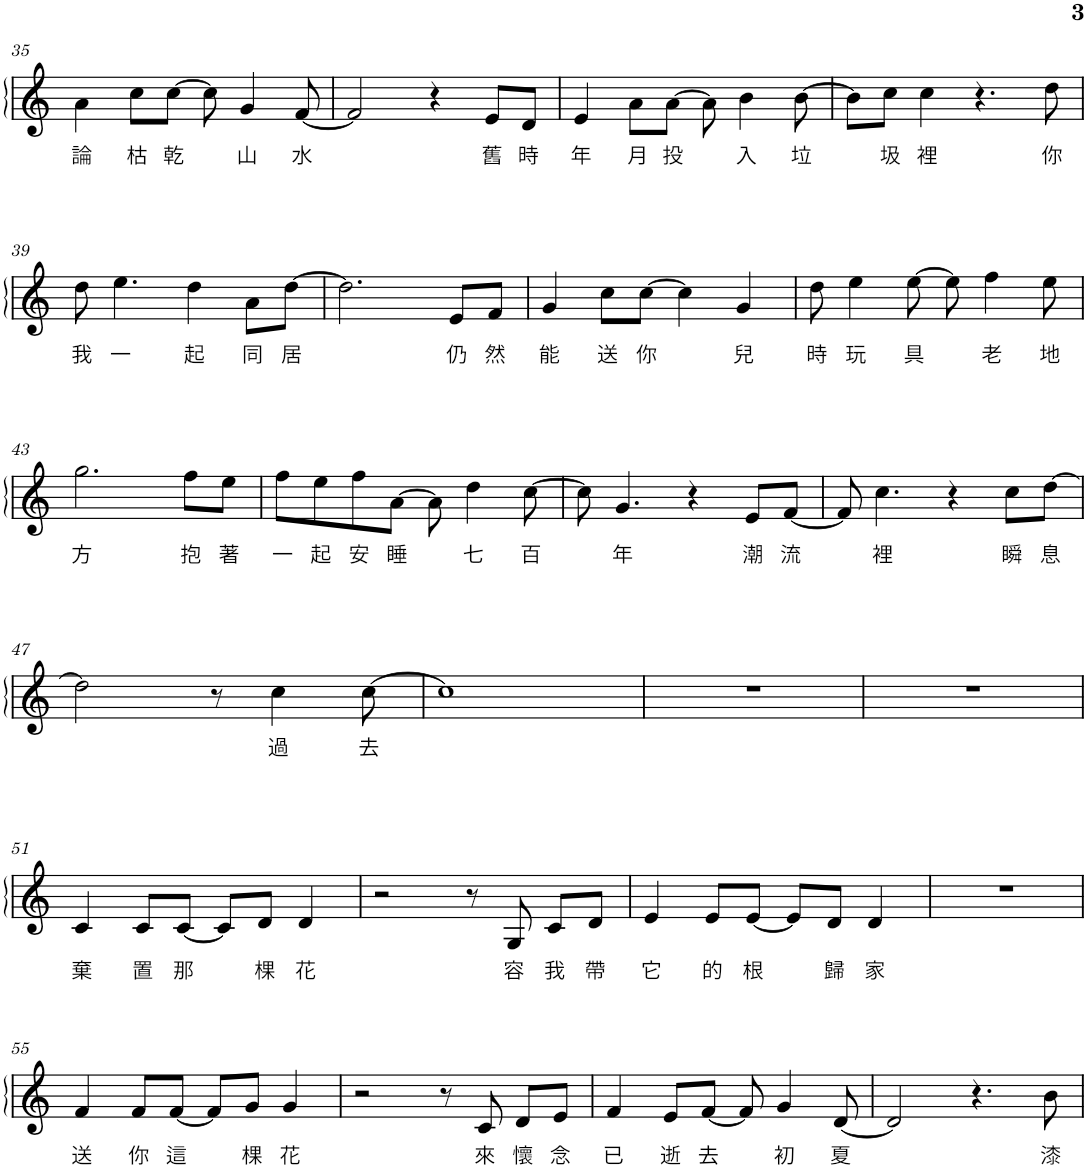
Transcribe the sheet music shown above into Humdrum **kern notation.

**kern	**text
*part1	*part1
*staff1	*staff1
*I"Piano	*
*I'Pno	*
!!LO:PB:g=z
*clefG2	*
*k[]	*
*M4/4	*
*met(c)	*
=35	=35
!	!LO:LY:b
4a\	論
!	!LO:LY:b
8cc\L	枯
!	!LO:LY:b
[>8cc\J	乾
8cc\]	.
!	!LO:LY:b
4g/	山
!	!LO:LY:b
[<8f/	水
=36	=36
2f/]	.
4r	.
!	!LO:LY:b
8e/L	舊
!	!LO:LY:b
8d/J	時
=37	=37
!	!LO:LY:b
4e/	年
!	!LO:LY:b
8a\L	月
!	!LO:LY:b
[>8a\J	投
8a\]	.
!	!LO:LY:b
4b\	入
!	!LO:LY:b
[>8b\	垃
=38	=38
8b\L]	.
!	!LO:LY:b
8cc\J	圾
!	!LO:LY:b
4cc\	裡
4.r	.
!	!LO:LY:b
8dd\	你
!!LO:LB:g=z
=39	=39
!	!LO:LY:b
8dd\	我
!	!LO:LY:b
4.ee\	一
!	!LO:LY:b
4dd\	起
!	!LO:LY:b
8a\L	同
!	!LO:LY:b
[>8dd\J	居
=40	=40
2.dd\]	.
!	!LO:LY:b
8e/L	仍
!	!LO:LY:b
8f/J	然
=41	=41
!	!LO:LY:b
4g/	能
!	!LO:LY:b
8cc\L	送
!	!LO:LY:b
[>8cc\J	你
4cc\]	.
!	!LO:LY:b
4g/	兒
=42	=42
!	!LO:LY:b
8dd\	時
!	!LO:LY:b
4ee\	玩
!	!LO:LY:b
[>8ee\	具
8ee\]	.
!	!LO:LY:b
4ff\	老
!	!LO:LY:b
8ee\	地
!!LO:LB:g=z
=43	=43
!	!LO:LY:b
2.gg\	方
!	!LO:LY:b
8ff\L	抱
!	!LO:LY:b
8ee\J	著
=44	=44
!	!LO:LY:b
8ff\L	一
!	!LO:LY:b
8ee\	起
!	!LO:LY:b
8ff\	安
!	!LO:LY:b
[>8a\J	睡
8a\]	.
!	!LO:LY:b
4dd\	七
!	!LO:LY:b
[>8cc\	百
=45	=45
8cc\]	.
!	!LO:LY:b
4.g/	年
4r	.
!	!LO:LY:b
8e/L	潮
!	!LO:LY:b
[<8f/J	流
=46	=46
8f/]	.
!	!LO:LY:b
4.cc\	裡
4r	.
!	!LO:LY:b
8cc\L	瞬
!	!LO:LY:b
[8dd\J	息
!!LO:LB:g=z
=47	=47
2dd\]	.
8r	.
!	!LO:LY:b
4cc\	過
!	!LO:LY:b
[>8cc\	去
=48	=48
1cc]	.
=49	=49
1r	.
=50	=50
1r	.
!!LO:LB:g=z
=51	=51
!	!LO:LY:b
4c/	棄
!	!LO:LY:b
8c/L	置
!	!LO:LY:b
[<8c/J	那
8c/L]	.
!	!LO:LY:b
8d/J	棵
!	!LO:LY:b
4d/	花
=52	=52
2r	.
8r	.
!	!LO:LY:b
8G/	容
!	!LO:LY:b
8c/L	我
!	!LO:LY:b
8d/J	帶
=53	=53
!	!LO:LY:b
4e/	它
!	!LO:LY:b
8e/L	的
!	!LO:LY:b
[<8e/J	根
8e/L]	.
!	!LO:LY:b
8d/J	歸
!	!LO:LY:b
4d/	家
=54	=54
1r	.
!!LO:LB:g=z
=55	=55
!	!LO:LY:b
4f/	送
!	!LO:LY:b
8f/L	你
!	!LO:LY:b
[<8f/J	這
8f/L]	.
!	!LO:LY:b
8g/J	棵
!	!LO:LY:b
4g/	花
=56	=56
2r	.
8r	.
!	!LO:LY:b
8c/	來
!	!LO:LY:b
8d/L	懷
!	!LO:LY:b
8e/J	念
=57	=57
!	!LO:LY:b
4f/	已
!	!LO:LY:b
8e/L	逝
!	!LO:LY:b
[<8f/J	去
8f/]	.
!	!LO:LY:b
4g/	初
!	!LO:LY:b
[8d/	夏
=58	=58
2d/]	.
4.r	.
!	!LO:LY:b
8b\	漆
=	=
*-	*-
